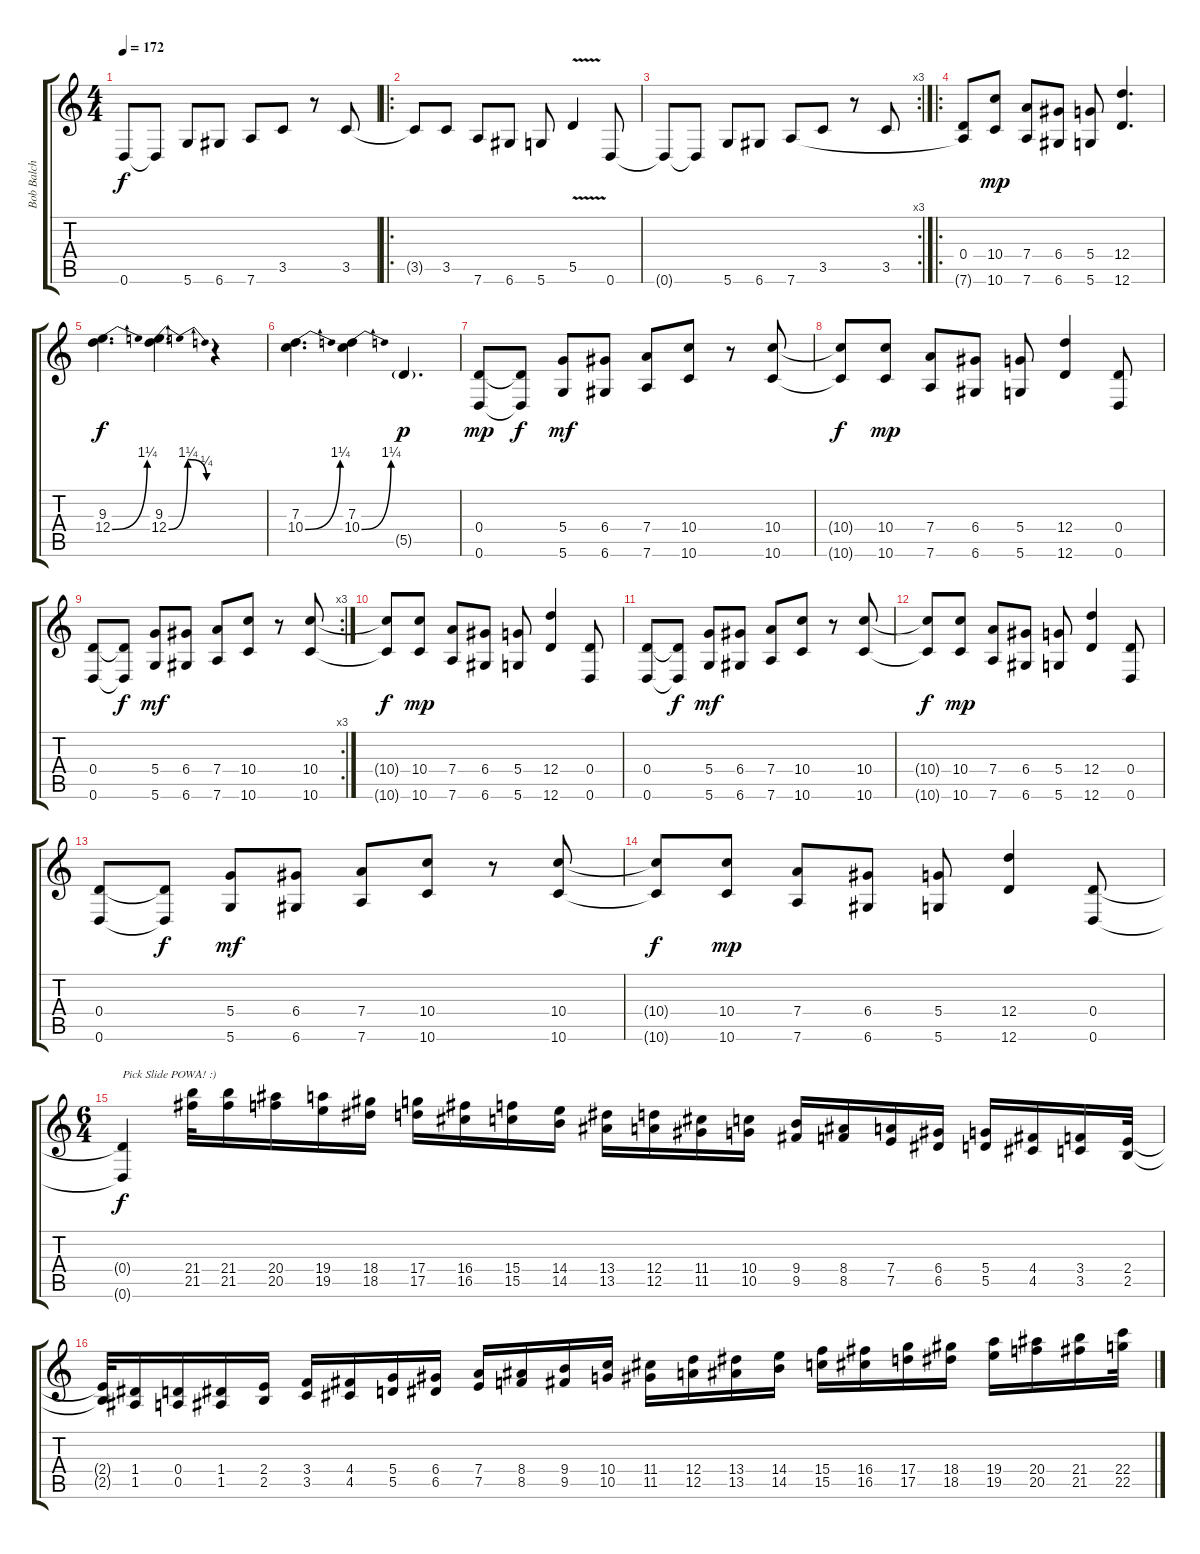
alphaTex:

\track ("Bob Balch" "Bob Balch") {instrument distortionguitar}
\staff {score tabs}
\tuning (E4 B3 G3 D3 A2 D2) {hide}
\ts (4 4)
\tempo 172
\clef g2
\ks c
0.6{t}.8{dy f} 0.6{t}.8 5.6.8 6.6.8 7.6.8 3.5.8 r.8 3.5.8 |
\ro
3.5{t}.8 3.5.8 7.6.8 6.6.8 5.6.8 5.5{v}.4 0.6.8 |
\rc 3
0.6{t}.8 0.6{t}.8 5.6.8 6.6.8 7.6.8 3.5.8 r.8 3.5.8 |
\ro
(0.4 7.6{t}).8 (10.4 10.6).8{dy mp} (7.4 7.6).8 (6.4 6.6).8 (5.4 5.6).8 (12.4 12.6).4{d} |
(9.3 12.4{be (bend 0 0 60 5)}).4{d dy f volume 8} (9.3 12.4{be (bendrelease 0 0 15 5 30 5 60 1)}).4{d} r.4 |
(7.3 10.4{be (bend 0 0 60 5)}).4{d} (7.3 10.4{be (bend 0 0 60 5)}).4 5.5{g}.4{d dy p} |
(0.4 0.6).8{dy mp volume 14} (0.4{t} 0.6{t}).8{dy f} (5.4 5.6).8{dy mf} (6.4 6.6).8 (7.4 7.6).8 (10.4 10.6).8 r.8 (10.4 10.6).8 |
(10.4{t} 10.6{t}).8{dy f} (10.4 10.6).8{dy mp} (7.4 7.6).8 (6.4 6.6).8 (5.4 5.6).8 (12.4 12.6).4 (0.4 0.6).8 |
\rc 3
(0.4 0.6).8{volume 12} (0.4{t} 0.6{t}).8{dy f} (5.4 5.6).8{dy mf} (6.4 6.6).8 (7.4 7.6).8 (10.4 10.6).8 r.8 (10.4 10.6).8 |
(10.4{t} 10.6{t}).8{dy f} (10.4 10.6).8{dy mp} (7.4 7.6).8 (6.4 6.6).8 (5.4 5.6).8 (12.4 12.6).4 (0.4 0.6).8 |
(0.4 0.6).8{volume 14} (0.4{t} 0.6{t}).8{dy f} (5.4 5.6).8{dy mf} (6.4 6.6).8 (7.4 7.6).8 (10.4 10.6).8 r.8 (10.4 10.6).8 |
(10.4{t} 10.6{t}).8{dy f} (10.4 10.6).8{dy mp} (7.4 7.6).8 (6.4 6.6).8 (5.4 5.6).8 (12.4 12.6).4 (0.4 0.6).8 |
(0.4 0.6).8{volume 14} (0.4{t} 0.6{t}).8{dy f} (5.4 5.6).8{dy mf} (6.4 6.6).8 (7.4 7.6).8 (10.4 10.6).8 r.8 (10.4 10.6).8 |
(10.4{t} 10.6{t}).8{dy f} (10.4 10.6).8{dy mp} (7.4 7.6).8 (6.4 6.6).8 (5.4 5.6).8 (12.4 12.6).4 (0.4 0.6).8 |
\ts (6 4)
(0.4{t} 0.6{t}).4{txt "Pick Slide POWA! :)" dy f} (21.4 21.5).32 (21.4 21.5).16 (20.4 20.5).16 (19.4 19.5).16 (18.4 18.5).16 (17.4 17.5).16 (16.4 16.5).16 (15.4 15.5).16 (14.4 14.5).16 (13.4 13.5).16 (12.4 12.5).16 (11.4 11.5).16 (10.4 10.5).16 (9.4 9.5).16 (8.4 8.5).16 (7.4 7.5).16 (6.4 6.5).16 (5.4 5.5).16 (4.4 4.5).16 (3.4 3.5).16 (2.4 2.5).32 |
(2.4{t} 2.5{t}).32 (1.4 1.5).16 (0.4 0.5).16 (1.4 1.5).16 (2.4 2.5).16 (3.4 3.5).16 (4.4 4.5).16 (5.4 5.5).16 (6.4 6.5).16 (7.4 7.5).16 (8.4 8.5).16 (9.4 9.5).16 (10.4 10.5).16 (11.4 11.5).16 (12.4 12.5).16 (13.4 13.5).16 (14.4 14.5).16 (15.4 15.5).16 (16.4 16.5).16 (17.4 17.5).16 (18.4 18.5).16 (19.4 19.5).16 (20.4 20.5).16 (21.4 21.5).16 (22.4 22.5).32
